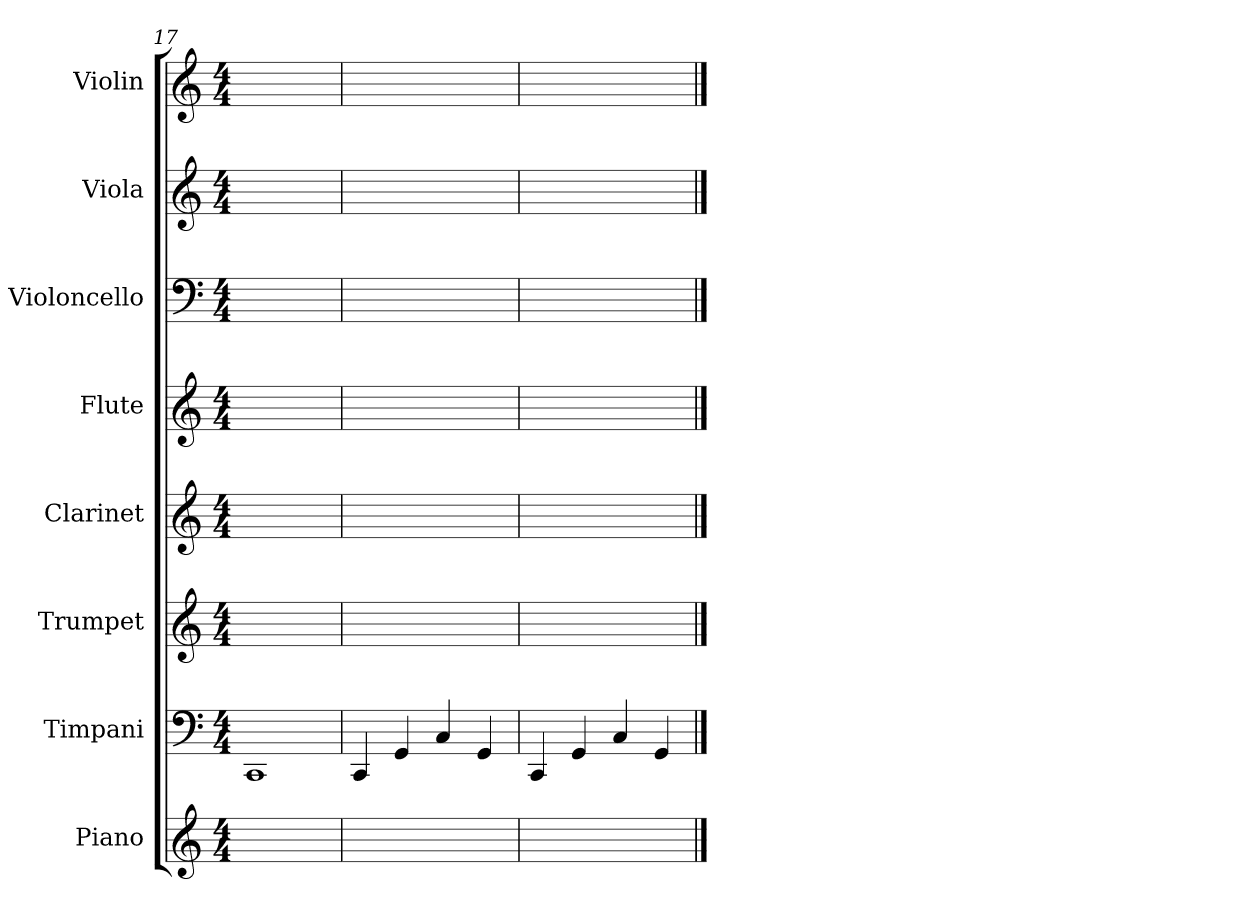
**kern	**kern	**kern	**kern	**kern	**kern	**kern	**kern
*part8	*part7	*part6	*part5	*part4	*part3	*part2	*part1
*staff8	*staff7	*staff6	*staff5	*staff4	*staff3	*staff2	*staff1
*I"Piano	*I"Timpani	*I"Trumpet	*I"Clarinet	*I"Flute	*I"Violoncello	*I"Viola	*I"Violin
*I'Pno	*I'Timp	*I'Tpt	*I'Cl	*I'Fl	*I'Vc	*I'Vla	*I'Vln
*clefG2	*clefF4	*clefG2	*clefG2	*clefG2	*clefF4	*clefG2	*clefG2
*	*	*ITrd1c2	*ITrd1c2	*	*	*	*
*k[]	*k[]	*k[b-e-]	*k[b-e-]	*k[]	*k[]	*k[]	*k[]
*M4/4	*M4/4	*M4/4	*M4/4	*M4/4	*M4/4	*M4/4	*M4/4
=17	=17	=17	=17	=17	=17	=17	=17
1ryy	1CC	1ryy	1ryy	1ryy	1ryy	1ryy	1ryy
=18	=18	=18	=18	=18	=18	=18	=18
1ryy	4CC	1ryy	1ryy	1ryy	1ryy	1ryy	1ryy
.	4GG	.	.	.	.	.	.
.	4C	.	.	.	.	.	.
.	4GG	.	.	.	.	.	.
=19	=19	=19	=19	=19	=19	=19	=19
1ryy	4CC	1ryy	1ryy	1ryy	1ryy	1ryy	1ryy
.	4GG	.	.	.	.	.	.
.	4C	.	.	.	.	.	.
.	4GG	.	.	.	.	.	.
==	==	==	==	==	==	==	==
*-	*-	*-	*-	*-	*-	*-	*-
